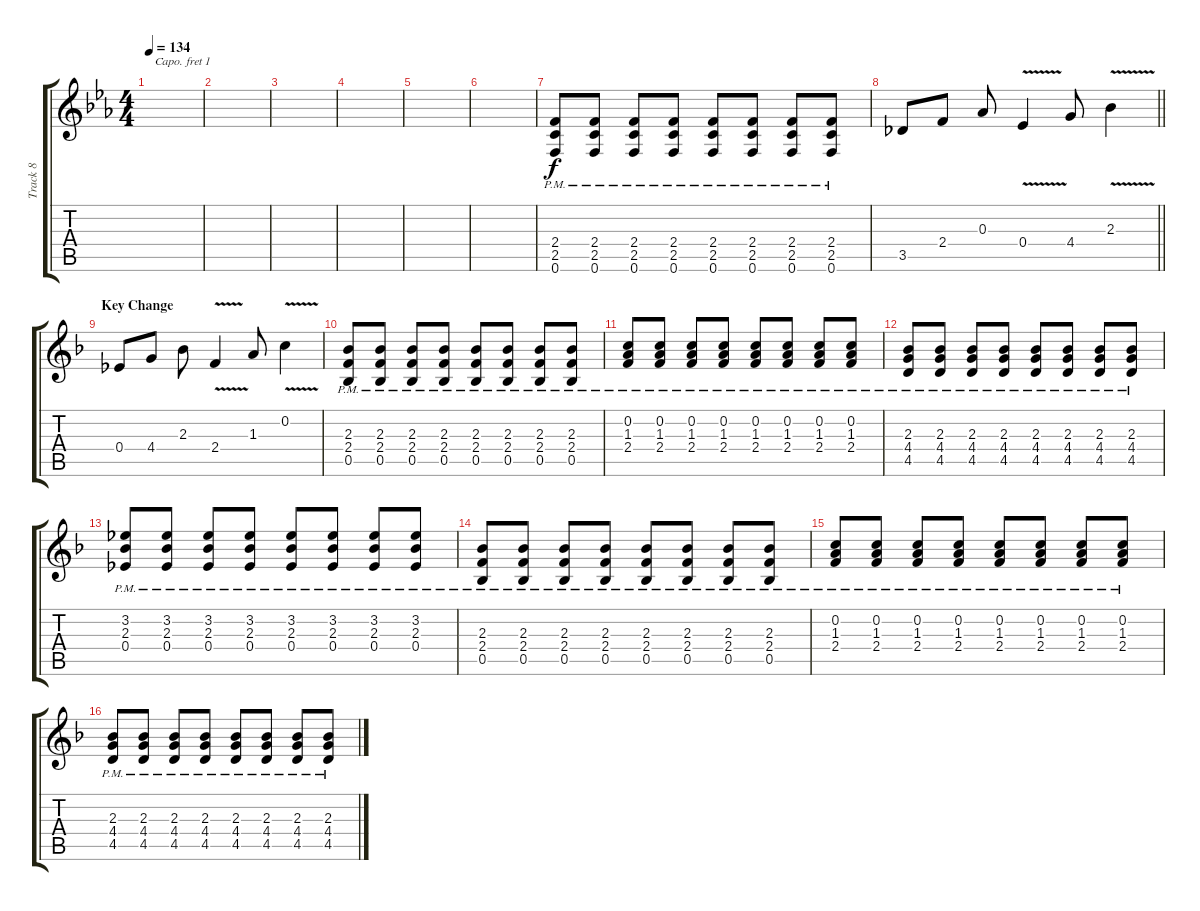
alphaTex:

\track ("Track 8" "Track 8") {instrument distortionguitar}
\staff {score tabs}
\capo 1
\tuning (E4 B3 G3 D3 A2 E2) {hide}
\ts (4 4)
\tempo 134
\clef g2
\ks eb
|
|
|
|
|
|
(2.4{pm} 2.5{pm} 0.6{pm}).8 (2.4{pm} 2.5{pm} 0.6{pm}).8 (2.4{pm} 2.5{pm} 0.6{pm}).8 (2.4{pm} 2.5{pm} 0.6{pm}).8 (2.4{pm} 2.5{pm} 0.6{pm}).8 (2.4{pm} 2.5{pm} 0.6{pm}).8 (2.4{pm} 2.5{pm} 0.6{pm}).8 (2.4{pm} 2.5{pm} 0.6{pm}).8 |
\barLineRight lightlight
3.5.8 2.4.8 0.3.8 0.4{v}.4 4.4.8 2.3{v}.4 |
\section ("" "Key Change")
\ks f
0.4.8 4.4.8 2.3.8 2.4{v}.4 1.3.8 0.2{v}.4 |
(2.3{pm} 2.4{pm} 0.5{pm}).8 (2.3{pm} 2.4{pm} 0.5{pm}).8 (2.3{pm} 2.4{pm} 0.5{pm}).8 (2.3{pm} 2.4{pm} 0.5{pm}).8 (2.3{pm} 2.4{pm} 0.5{pm}).8 (2.3{pm} 2.4{pm} 0.5{pm}).8 (2.3{pm} 2.4{pm} 0.5{pm}).8 (2.3{pm} 2.4{pm} 0.5{pm}).8 |
(0.2{pm} 1.3{pm} 2.4{pm}).8 (0.2{pm} 1.3{pm} 2.4{pm}).8 (0.2{pm} 1.3{pm} 2.4{pm}).8 (0.2{pm} 1.3{pm} 2.4{pm}).8 (0.2{pm} 1.3{pm} 2.4{pm}).8 (0.2{pm} 1.3{pm} 2.4{pm}).8 (0.2{pm} 1.3{pm} 2.4{pm}).8 (0.2{pm} 1.3{pm} 2.4{pm}).8 |
(2.3{pm} 4.4{pm} 4.5{pm}).8 (2.3{pm} 4.4{pm} 4.5{pm}).8 (2.3{pm} 4.4{pm} 4.5{pm}).8 (2.3{pm} 4.4{pm} 4.5{pm}).8 (2.3{pm} 4.4{pm} 4.5{pm}).8 (2.3{pm} 4.4{pm} 4.5{pm}).8 (2.3{pm} 4.4{pm} 4.5{pm}).8 (2.3{pm} 4.4{pm} 4.5{pm}).8 |
(3.2{pm} 2.3{pm} 0.4{pm}).8 (3.2{pm} 2.3{pm} 0.4{pm}).8 (3.2{pm} 2.3{pm} 0.4{pm}).8 (3.2{pm} 2.3{pm} 0.4{pm}).8 (3.2{pm} 2.3{pm} 0.4{pm}).8 (3.2{pm} 2.3{pm} 0.4{pm}).8 (3.2{pm} 2.3{pm} 0.4{pm}).8 (3.2{pm} 2.3{pm} 0.4{pm}).8 |
(2.3{pm} 2.4{pm} 0.5{pm}).8 (2.3{pm} 2.4{pm} 0.5{pm}).8 (2.3{pm} 2.4{pm} 0.5{pm}).8 (2.3{pm} 2.4{pm} 0.5{pm}).8 (2.3{pm} 2.4{pm} 0.5{pm}).8 (2.3{pm} 2.4{pm} 0.5{pm}).8 (2.3{pm} 2.4{pm} 0.5{pm}).8 (2.3{pm} 2.4{pm} 0.5{pm}).8 |
(0.2{pm} 1.3{pm} 2.4{pm}).8 (0.2{pm} 1.3{pm} 2.4{pm}).8 (0.2{pm} 1.3{pm} 2.4{pm}).8 (0.2{pm} 1.3{pm} 2.4{pm}).8 (0.2{pm} 1.3{pm} 2.4{pm}).8 (0.2{pm} 1.3{pm} 2.4{pm}).8 (0.2{pm} 1.3{pm} 2.4{pm}).8 (0.2{pm} 1.3{pm} 2.4{pm}).8 |
(2.3{pm} 4.4{pm} 4.5{pm}).8 (2.3{pm} 4.4{pm} 4.5{pm}).8 (2.3{pm} 4.4{pm} 4.5{pm}).8 (2.3{pm} 4.4{pm} 4.5{pm}).8 (2.3{pm} 4.4{pm} 4.5{pm}).8 (2.3{pm} 4.4{pm} 4.5{pm}).8 (2.3{pm} 4.4{pm} 4.5{pm}).8 (2.3{pm} 4.4{pm} 4.5{pm}).8
